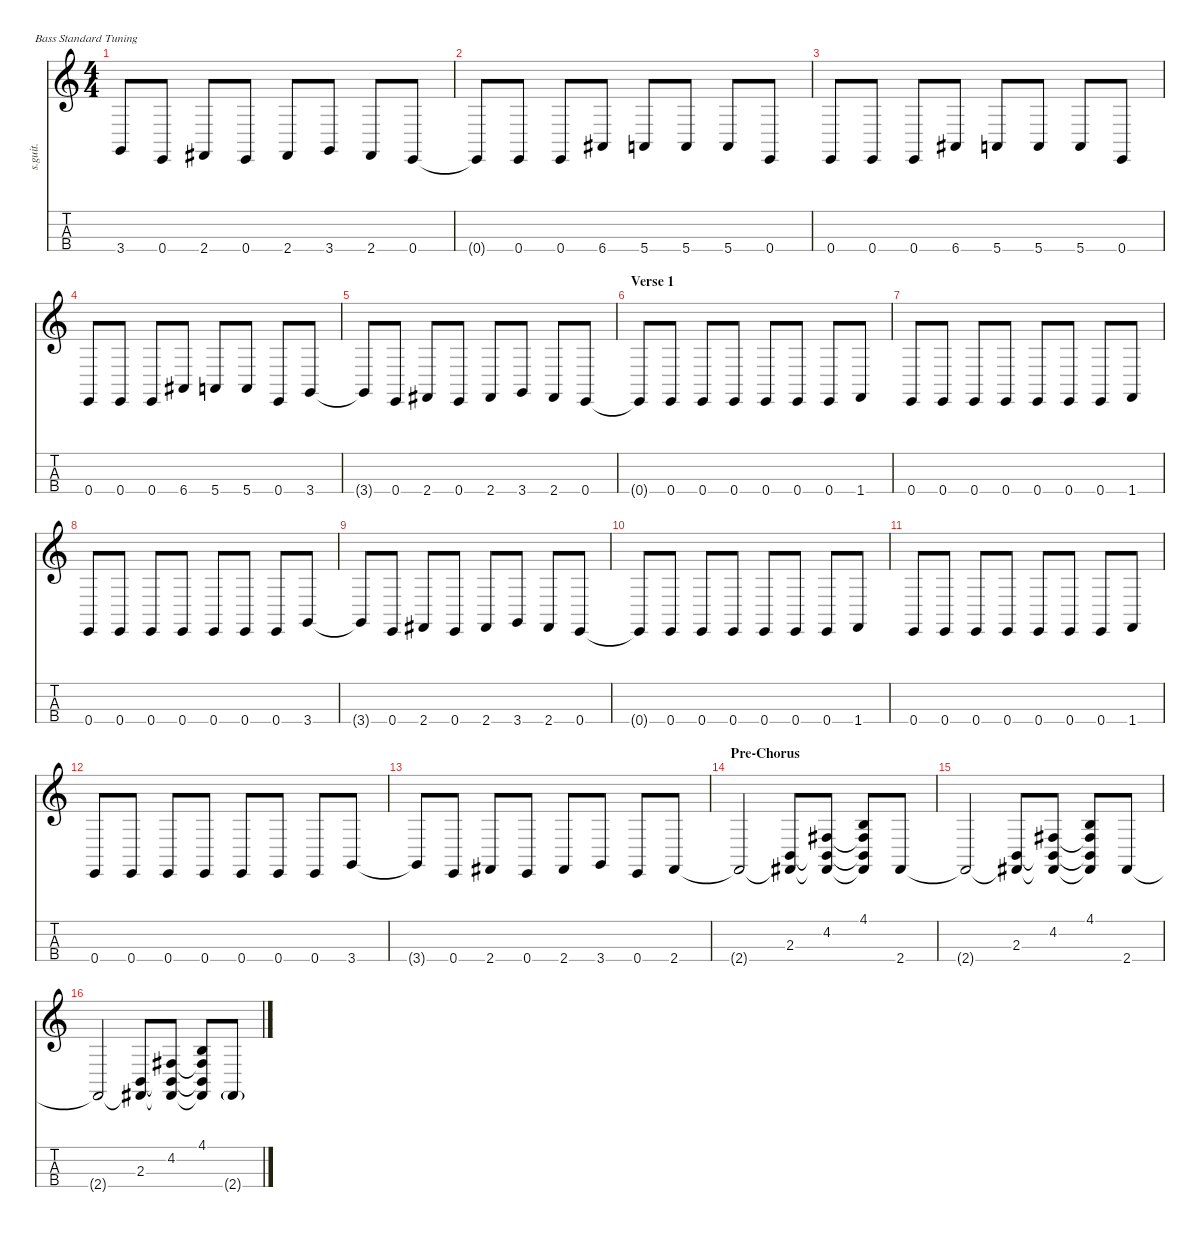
\defaultSystemsLayout 4
\hideDynamics
\bracketExtendMode nobrackets
\track ("Jason Newsted" "s.guit.") {instrument electricbasspick}
\staff {score tabs}
\tuning (G2 D2 A1 E1)
\ts (4 4)
\tempo (124 hide)
\clef g2
\ks c
3.4{t}.8{lyrics (0 "") lyrics (1 "") lyrics (2 "") lyrics (3 "") lyrics (4 "") dy f} 0.4.8{lyrics (0 "") lyrics (1 "") lyrics (2 "") lyrics (3 "") lyrics (4 "")} 2.4{acc #}.8{lyrics (0 "") lyrics (1 "") lyrics (2 "") lyrics (3 "") lyrics (4 "")} 0.4.8{lyrics (0 "") lyrics (1 "") lyrics (2 "") lyrics (3 "") lyrics (4 "")} 2.4{acc #}.8{lyrics (0 "") lyrics (1 "") lyrics (2 "") lyrics (3 "") lyrics (4 "")} 3.4.8{lyrics (0 "") lyrics (1 "") lyrics (2 "") lyrics (3 "") lyrics (4 "")} 2.4{acc #}.8{lyrics (0 "") lyrics (1 "") lyrics (2 "") lyrics (3 "") lyrics (4 "")} 0.4.8{lyrics (0 "") lyrics (1 "") lyrics (2 "") lyrics (3 "") lyrics (4 "")} |
0.4{t}.8{lyrics (0 "") lyrics (1 "") lyrics (2 "") lyrics (3 "") lyrics (4 "")} 0.4.8{lyrics (0 "") lyrics (1 "") lyrics (2 "") lyrics (3 "") lyrics (4 "")} 0.4.8{lyrics (0 "") lyrics (1 "") lyrics (2 "") lyrics (3 "") lyrics (4 "")} 6.4{acc #}.8{lyrics (0 "") lyrics (1 "") lyrics (2 "") lyrics (3 "") lyrics (4 "")} 5.4.8{lyrics (0 "") lyrics (1 "") lyrics (2 "") lyrics (3 "") lyrics (4 "")} 5.4.8{lyrics (0 "") lyrics (1 "") lyrics (2 "") lyrics (3 "") lyrics (4 "")} 5.4.8{lyrics (0 "") lyrics (1 "") lyrics (2 "") lyrics (3 "") lyrics (4 "")} 0.4.8{lyrics (0 "") lyrics (1 "") lyrics (2 "") lyrics (3 "") lyrics (4 "")} |
0.4.8{lyrics (0 "") lyrics (1 "") lyrics (2 "") lyrics (3 "") lyrics (4 "")} 0.4.8{lyrics (0 "") lyrics (1 "") lyrics (2 "") lyrics (3 "") lyrics (4 "")} 0.4.8{lyrics (0 "") lyrics (1 "") lyrics (2 "") lyrics (3 "") lyrics (4 "")} 6.4{acc #}.8{lyrics (0 "") lyrics (1 "") lyrics (2 "") lyrics (3 "") lyrics (4 "")} 5.4.8{lyrics (0 "") lyrics (1 "") lyrics (2 "") lyrics (3 "") lyrics (4 "")} 5.4.8{lyrics (0 "") lyrics (1 "") lyrics (2 "") lyrics (3 "") lyrics (4 "")} 5.4.8{lyrics (0 "") lyrics (1 "") lyrics (2 "") lyrics (3 "") lyrics (4 "")} 0.4.8{lyrics (0 "") lyrics (1 "") lyrics (2 "") lyrics (3 "") lyrics (4 "")} |
0.4.8{lyrics (0 "") lyrics (1 "") lyrics (2 "") lyrics (3 "") lyrics (4 "")} 0.4.8{lyrics (0 "") lyrics (1 "") lyrics (2 "") lyrics (3 "") lyrics (4 "")} 0.4.8{lyrics (0 "") lyrics (1 "") lyrics (2 "") lyrics (3 "") lyrics (4 "")} 6.4{acc #}.8{lyrics (0 "") lyrics (1 "") lyrics (2 "") lyrics (3 "") lyrics (4 "")} 5.4.8{lyrics (0 "") lyrics (1 "") lyrics (2 "") lyrics (3 "") lyrics (4 "")} 5.4.8{lyrics (0 "") lyrics (1 "") lyrics (2 "") lyrics (3 "") lyrics (4 "")} 0.4.8{lyrics (0 "") lyrics (1 "") lyrics (2 "") lyrics (3 "") lyrics (4 "")} 3.4.8{lyrics (0 "") lyrics (1 "") lyrics (2 "") lyrics (3 "") lyrics (4 "")} |
3.4{t}.8{lyrics (0 "") lyrics (1 "") lyrics (2 "") lyrics (3 "") lyrics (4 "")} 0.4.8{lyrics (0 "") lyrics (1 "") lyrics (2 "") lyrics (3 "") lyrics (4 "")} 2.4{acc #}.8{lyrics (0 "") lyrics (1 "") lyrics (2 "") lyrics (3 "") lyrics (4 "")} 0.4.8{lyrics (0 "") lyrics (1 "") lyrics (2 "") lyrics (3 "") lyrics (4 "")} 2.4{acc #}.8{lyrics (0 "") lyrics (1 "") lyrics (2 "") lyrics (3 "") lyrics (4 "")} 3.4.8{lyrics (0 "") lyrics (1 "") lyrics (2 "") lyrics (3 "") lyrics (4 "")} 2.4{acc #}.8{lyrics (0 "") lyrics (1 "") lyrics (2 "") lyrics (3 "") lyrics (4 "")} 0.4.8{lyrics (0 "") lyrics (1 "") lyrics (2 "") lyrics (3 "") lyrics (4 "")} |
\section ("" "Verse 1")
0.4{t}.8{lyrics (0 "") lyrics (1 "") lyrics (2 "") lyrics (3 "") lyrics (4 "")} 0.4.8{lyrics (0 "") lyrics (1 "") lyrics (2 "") lyrics (3 "") lyrics (4 "")} 0.4.8{lyrics (0 "") lyrics (1 "") lyrics (2 "") lyrics (3 "") lyrics (4 "")} 0.4.8{lyrics (0 "") lyrics (1 "") lyrics (2 "") lyrics (3 "") lyrics (4 "")} 0.4.8{lyrics (0 "") lyrics (1 "") lyrics (2 "") lyrics (3 "") lyrics (4 "")} 0.4.8{lyrics (0 "") lyrics (1 "") lyrics (2 "") lyrics (3 "") lyrics (4 "")} 0.4.8{lyrics (0 "") lyrics (1 "") lyrics (2 "") lyrics (3 "") lyrics (4 "")} 1.4.8{lyrics (0 "") lyrics (1 "") lyrics (2 "") lyrics (3 "") lyrics (4 "")} |
0.4.8{lyrics (0 "") lyrics (1 "") lyrics (2 "") lyrics (3 "") lyrics (4 "")} 0.4.8{lyrics (0 "") lyrics (1 "") lyrics (2 "") lyrics (3 "") lyrics (4 "")} 0.4.8{lyrics (0 "") lyrics (1 "") lyrics (2 "") lyrics (3 "") lyrics (4 "")} 0.4.8{lyrics (0 "") lyrics (1 "") lyrics (2 "") lyrics (3 "") lyrics (4 "")} 0.4.8{lyrics (0 "") lyrics (1 "") lyrics (2 "") lyrics (3 "") lyrics (4 "")} 0.4.8{lyrics (0 "") lyrics (1 "") lyrics (2 "") lyrics (3 "") lyrics (4 "")} 0.4.8{lyrics (0 "") lyrics (1 "") lyrics (2 "") lyrics (3 "") lyrics (4 "")} 1.4.8{lyrics (0 "") lyrics (1 "") lyrics (2 "") lyrics (3 "") lyrics (4 "")} |
0.4.8{lyrics (0 "") lyrics (1 "") lyrics (2 "") lyrics (3 "") lyrics (4 "")} 0.4.8{lyrics (0 "") lyrics (1 "") lyrics (2 "") lyrics (3 "") lyrics (4 "")} 0.4.8{lyrics (0 "") lyrics (1 "") lyrics (2 "") lyrics (3 "") lyrics (4 "")} 0.4.8{lyrics (0 "") lyrics (1 "") lyrics (2 "") lyrics (3 "") lyrics (4 "")} 0.4.8{lyrics (0 "") lyrics (1 "") lyrics (2 "") lyrics (3 "") lyrics (4 "")} 0.4.8{lyrics (0 "") lyrics (1 "") lyrics (2 "") lyrics (3 "") lyrics (4 "")} 0.4.8{lyrics (0 "") lyrics (1 "") lyrics (2 "") lyrics (3 "") lyrics (4 "")} 3.4.8{lyrics (0 "") lyrics (1 "") lyrics (2 "") lyrics (3 "") lyrics (4 "")} |
3.4{t}.8{lyrics (0 "") lyrics (1 "") lyrics (2 "") lyrics (3 "") lyrics (4 "")} 0.4.8{lyrics (0 "") lyrics (1 "") lyrics (2 "") lyrics (3 "") lyrics (4 "")} 2.4{acc #}.8{lyrics (0 "") lyrics (1 "") lyrics (2 "") lyrics (3 "") lyrics (4 "")} 0.4.8{lyrics (0 "") lyrics (1 "") lyrics (2 "") lyrics (3 "") lyrics (4 "")} 2.4{acc #}.8{lyrics (0 "") lyrics (1 "") lyrics (2 "") lyrics (3 "") lyrics (4 "")} 3.4.8{lyrics (0 "") lyrics (1 "") lyrics (2 "") lyrics (3 "") lyrics (4 "")} 2.4{acc #}.8{lyrics (0 "") lyrics (1 "") lyrics (2 "") lyrics (3 "") lyrics (4 "")} 0.4.8{lyrics (0 "") lyrics (1 "") lyrics (2 "") lyrics (3 "") lyrics (4 "")} |
0.4{t}.8{lyrics (0 "") lyrics (1 "") lyrics (2 "") lyrics (3 "") lyrics (4 "")} 0.4.8{lyrics (0 "") lyrics (1 "") lyrics (2 "") lyrics (3 "") lyrics (4 "")} 0.4.8{lyrics (0 "") lyrics (1 "") lyrics (2 "") lyrics (3 "") lyrics (4 "")} 0.4.8{lyrics (0 "") lyrics (1 "") lyrics (2 "") lyrics (3 "") lyrics (4 "")} 0.4.8{lyrics (0 "") lyrics (1 "") lyrics (2 "") lyrics (3 "") lyrics (4 "")} 0.4.8{lyrics (0 "") lyrics (1 "") lyrics (2 "") lyrics (3 "") lyrics (4 "")} 0.4.8{lyrics (0 "") lyrics (1 "") lyrics (2 "") lyrics (3 "") lyrics (4 "")} 1.4.8{lyrics (0 "") lyrics (1 "") lyrics (2 "") lyrics (3 "") lyrics (4 "")} |
0.4.8{lyrics (0 "") lyrics (1 "") lyrics (2 "") lyrics (3 "") lyrics (4 "")} 0.4.8{lyrics (0 "") lyrics (1 "") lyrics (2 "") lyrics (3 "") lyrics (4 "")} 0.4.8{lyrics (0 "") lyrics (1 "") lyrics (2 "") lyrics (3 "") lyrics (4 "")} 0.4.8{lyrics (0 "") lyrics (1 "") lyrics (2 "") lyrics (3 "") lyrics (4 "")} 0.4.8{lyrics (0 "") lyrics (1 "") lyrics (2 "") lyrics (3 "") lyrics (4 "")} 0.4.8{lyrics (0 "") lyrics (1 "") lyrics (2 "") lyrics (3 "") lyrics (4 "")} 0.4.8{lyrics (0 "") lyrics (1 "") lyrics (2 "") lyrics (3 "") lyrics (4 "")} 1.4.8{lyrics (0 "") lyrics (1 "") lyrics (2 "") lyrics (3 "") lyrics (4 "")} |
0.4.8{lyrics (0 "") lyrics (1 "") lyrics (2 "") lyrics (3 "") lyrics (4 "")} 0.4.8{lyrics (0 "") lyrics (1 "") lyrics (2 "") lyrics (3 "") lyrics (4 "")} 0.4.8{lyrics (0 "") lyrics (1 "") lyrics (2 "") lyrics (3 "") lyrics (4 "")} 0.4.8{lyrics (0 "") lyrics (1 "") lyrics (2 "") lyrics (3 "") lyrics (4 "")} 0.4.8{lyrics (0 "") lyrics (1 "") lyrics (2 "") lyrics (3 "") lyrics (4 "")} 0.4.8{lyrics (0 "") lyrics (1 "") lyrics (2 "") lyrics (3 "") lyrics (4 "")} 0.4.8{lyrics (0 "") lyrics (1 "") lyrics (2 "") lyrics (3 "") lyrics (4 "")} 3.4.8{lyrics (0 "") lyrics (1 "") lyrics (2 "") lyrics (3 "") lyrics (4 "")} |
3.4{t}.8{lyrics (0 "") lyrics (1 "") lyrics (2 "") lyrics (3 "") lyrics (4 "")} 0.4.8{lyrics (0 "") lyrics (1 "") lyrics (2 "") lyrics (3 "") lyrics (4 "")} 2.4{acc #}.8{lyrics (0 "") lyrics (1 "") lyrics (2 "") lyrics (3 "") lyrics (4 "")} 0.4.8{lyrics (0 "") lyrics (1 "") lyrics (2 "") lyrics (3 "") lyrics (4 "")} 2.4{acc #}.8{lyrics (0 "") lyrics (1 "") lyrics (2 "") lyrics (3 "") lyrics (4 "")} 3.4.8{lyrics (0 "") lyrics (1 "") lyrics (2 "") lyrics (3 "") lyrics (4 "")} 0.4.8{lyrics (0 "") lyrics (1 "") lyrics (2 "") lyrics (3 "") lyrics (4 "")} 2.4{acc #}.8{lyrics (0 "") lyrics (1 "") lyrics (2 "") lyrics (3 "") lyrics (4 "")} |
\section ("" "Pre-Chorus")
2.4{t acc #}.2{lyrics (0 "") lyrics (1 "") lyrics (2 "") lyrics (3 "") lyrics (4 "")} (2.3 2.4{t acc #}).8{lyrics (0 "") lyrics (1 "") lyrics (2 "") lyrics (3 "") lyrics (4 "")} (4.2{acc #} 2.3{t} 2.4{t acc #}).8{lyrics (0 "") lyrics (1 "") lyrics (2 "") lyrics (3 "") lyrics (4 "")} (4.1 4.2{t acc #} 2.3{t} 2.4{t acc #}).8{lyrics (0 "") lyrics (1 "") lyrics (2 "") lyrics (3 "") lyrics (4 "")} 2.4{acc #}.8{lyrics (0 "") lyrics (1 "") lyrics (2 "") lyrics (3 "") lyrics (4 "")} |
2.4{t acc #}.2{lyrics (0 "") lyrics (1 "") lyrics (2 "") lyrics (3 "") lyrics (4 "")} (2.3 2.4{t acc #}).8{lyrics (0 "") lyrics (1 "") lyrics (2 "") lyrics (3 "") lyrics (4 "")} (4.2{acc #} 2.3{t} 2.4{t acc #}).8{lyrics (0 "") lyrics (1 "") lyrics (2 "") lyrics (3 "") lyrics (4 "")} (4.1 4.2{t acc #} 2.3{t} 2.4{t acc #}).8{lyrics (0 "") lyrics (1 "") lyrics (2 "") lyrics (3 "") lyrics (4 "")} 2.4{acc #}.8{lyrics (0 "") lyrics (1 "") lyrics (2 "") lyrics (3 "") lyrics (4 "")} |
2.4{t acc #}.2{lyrics (0 "") lyrics (1 "") lyrics (2 "") lyrics (3 "") lyrics (4 "")} (2.3 2.4{t acc #}).8{lyrics (0 "") lyrics (1 "") lyrics (2 "") lyrics (3 "") lyrics (4 "")} (4.2{acc #} 2.3{t} 2.4{t acc #}).8{lyrics (0 "") lyrics (1 "") lyrics (2 "") lyrics (3 "") lyrics (4 "")} (4.1 4.2{t acc #} 2.3{t} 2.4{t acc #}).8{lyrics (0 "") lyrics (1 "") lyrics (2 "") lyrics (3 "") lyrics (4 "")} 2.4{g acc #}.8{lyrics (0 "") lyrics (1 "") lyrics (2 "") lyrics (3 "") lyrics (4 "") dy ff}
